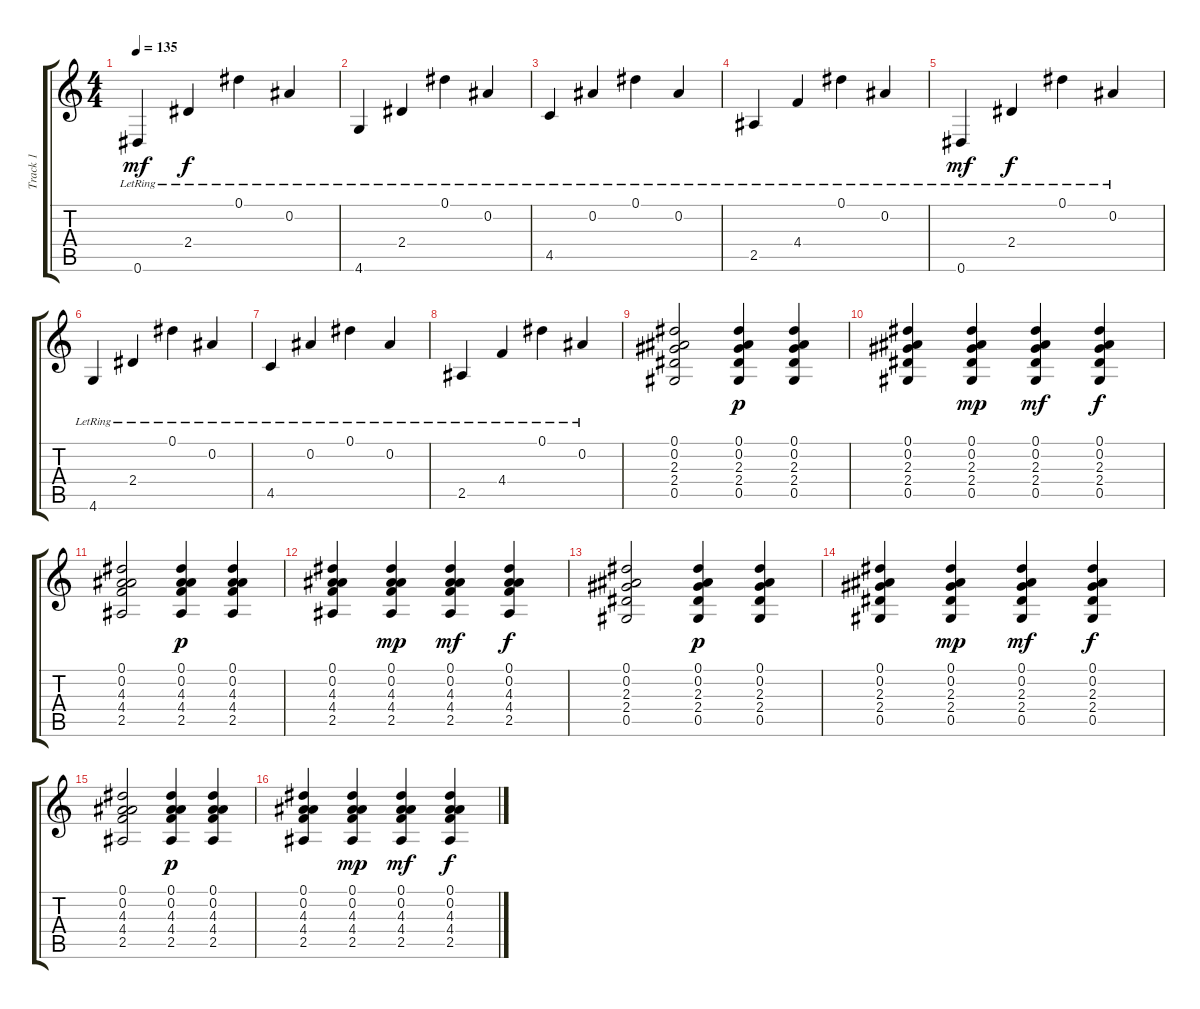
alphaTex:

\track ("Track 1" "Track 1") {instrument acousticguitarsteel}
\staff {score tabs}
\tuning (Eb4 Bb3 Gb3 Db3 Ab2 Eb2) {hide}
\ts (4 4)
\tempo 135
\clef g2
\ks c
0.6{lr}.4{dy mf} 2.4{lr}.4{dy f} 0.1{lr}.4 0.2{lr}.4 |
4.6{lr}.4 2.4{lr}.4 0.1{lr}.4 0.2{lr}.4 |
4.5{lr}.4 0.2{lr}.4 0.1{lr}.4 0.2{lr}.4 |
2.5{lr}.4 4.4{lr}.4 0.1{lr}.4 0.2{lr}.4 |
0.6{lr}.4{dy mf} 2.4{lr}.4{dy f} 0.1{lr}.4 0.2{lr}.4 |
4.6{lr}.4 2.4{lr}.4 0.1{lr}.4 0.2{lr}.4 |
4.5{lr}.4 0.2{lr}.4 0.1{lr}.4 0.2{lr}.4 |
2.5{lr}.4 4.4{lr}.4 0.1{lr}.4 0.2{lr}.4 |
(0.1 0.2 2.3 2.4 0.5).2 (0.1 0.2 2.3 2.4 0.5).4{dy p} (0.1 0.2 2.3 2.4 0.5).4 |
(0.1 0.2 2.3 2.4 0.5).4 (0.1 0.2 2.3 2.4 0.5).4{dy mp} (0.1 0.2 2.3 2.4 0.5).4{dy mf} (0.1 0.2 2.3 2.4 0.5).4{dy f} |
(0.1 0.2 4.3 4.4 2.5).2 (0.1 0.2 4.3 4.4 2.5).4{dy p} (0.1 0.2 4.3 4.4 2.5).4 |
(0.1 0.2 4.3 4.4 2.5).4 (0.1 0.2 4.3 4.4 2.5).4{dy mp} (0.1 0.2 4.3 4.4 2.5).4{dy mf} (0.1 0.2 4.3 4.4 2.5).4{dy f} |
(0.1 0.2 2.3 2.4 0.5).2 (0.1 0.2 2.3 2.4 0.5).4{dy p} (0.1 0.2 2.3 2.4 0.5).4 |
(0.1 0.2 2.3 2.4 0.5).4 (0.1 0.2 2.3 2.4 0.5).4{dy mp} (0.1 0.2 2.3 2.4 0.5).4{dy mf} (0.1 0.2 2.3 2.4 0.5).4{dy f} |
(0.1 0.2 4.3 4.4 2.5).2 (0.1 0.2 4.3 4.4 2.5).4{dy p} (0.1 0.2 4.3 4.4 2.5).4 |
(0.1 0.2 4.3 4.4 2.5).4 (0.1 0.2 4.3 4.4 2.5).4{dy mp} (0.1 0.2 4.3 4.4 2.5).4{dy mf} (0.1 0.2 4.3 4.4 2.5).4{dy f}
